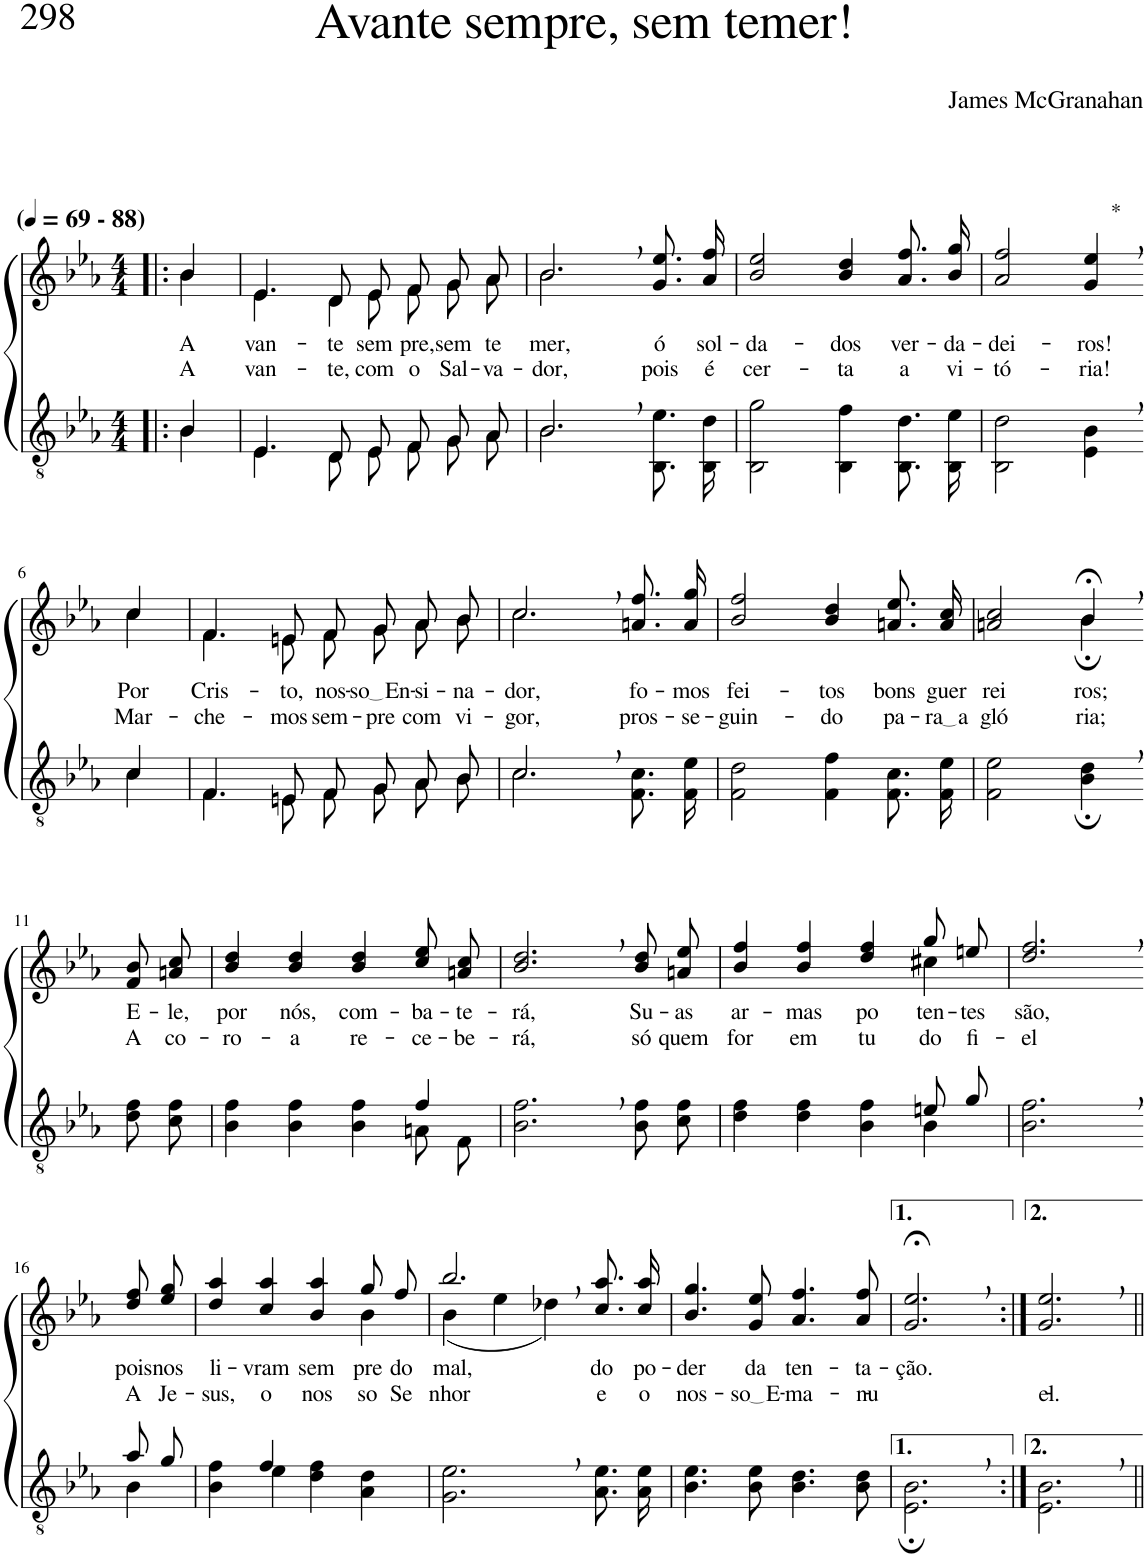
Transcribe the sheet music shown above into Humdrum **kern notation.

**kern	**kern	**text	**text
*part2	*part1	*part1	*part1
*staff2	*staff1	*staff1	*staff1
*I"Parte III e IV	*I"Parte I e II	*	*
*clefGv2	*clefG2	*	*
*Trd3c5	*Trd3c5	*	*
*k[b-e-a-]	*k[b-e-a-]	*	*
*M4/4	*M4/4	*	*
*MM69	*MM69	*	*
=1!|:	=1!|:	=1!|:	=1!|:
*^	*^	*	*
!	!	!LO:TX:a:B:t=(	!	!	!
!	!	!LO:TX:a:B:t=- 88)	!	!	!
!	!	!	!	!LO:LY:b	!LO:LY:b
4B-/	4B-\	4b-/	4b-\	A-	A-
=2	=2	=2	=2	=2	=2
!	!	!	!	!LO:LY:b	!LO:LY:b
*	*	*	*^	*	*
4.E-/	4.E-\	4.e-\	4.e-/	2ryy	-van-	-van-
!	!	!	!	!	!LO:LY:b	!LO:LY:b
8D/	8D\	4d\	8d/	.	-te	-te,
!	!	!	!	!	!LO:LY:b	!LO:LY:b
8E-/L	8E-\L	.	8e-/L	8e-\	sem-	com
!	!	!	!	!	!LO:LY:b	!LO:LY:b
8F/J	8F\J	8f\	8f/J	4.ryy	-pre,	o
!	!	!	!	!	!LO:LY:b	!LO:LY:b
8G/L	8G\L	8g\L	8g/L	.	sem	Sal-
!	!	!	!	!	!LO:LY:b	!LO:LY:b
8A-/J	8A-\J	8a-\J	8a-/J	.	te-	-va-
*	*	*	*v	*v	*	*
=3	=3	=3	=3	=3	=3
!	!	!	!	!	!LO:LY:b
!	!	!	!	!LO:LY:b	!
2.B-,/	2.B-\	2.b-,/	2.b-\	-mer,	-dor,
!	!	!	!	!LO:LY:b	!LO:LY:b
4ryy	8.BB-/ 8.e-/L	8.g\ 8.ee-\L	4ryy	ó	-pois
!	!	!	!	!LO:LY:b	!LO:LY:b
.	16BB-/ 16d/Jk	16a-\ 16ff\Jk	.	sol-	é
*	*	*v	*v	*	*
=4	=4	=4	=4	=4
!	!	!	!LO:LY:b	!LO:LY:b
*v	*v	*	*	*
2BB-\ 2g\	2b-/ 2ee-/	-da-	cer-
!	!	!LO:LY:b	!LO:LY:b
4BB-\ 4f\	4b-/ 4dd/	-dos	-ta
!	!	!LO:LY:b	!LO:LY:b
8.BB-/ 8.d/L	8.a-\ 8.ff\L	ver-	a
!	!	!LO:LY:b	!LO:LY:b
16BB-/ 16e-/Jk	16b-\ 16gg\Jk	-da-	vi-
=5	=5	=5	=5
!	!	!LO:LY:b	!LO:LY:b
2BB-\ 2d\	2a-/ 2ff/	-dei-	-tó-
!	!LO:TX:a:t=*	!	!
!	!	!LO:LY:b	!LO:LY:b
4E-\, 4B-\,	4g/, 4ee-/,	-ros!	-ria!
!!LO:LB:g=z
=6-	=6-	=6-	=6-
*^	*^	*	*
!	!	!	!	!LO:LY:b	!LO:LY:b
4c\	4c/	4cc/	4cc\	Por	Mar-
=7	=7	=7	=7	=7	=7
!	!	!	!	!LO:LY:b	!LO:LY:b
4.F/	4.F\	4.f/	4.f\	Cris-	-che-
!	!	!	!	!LO:LY:b	!LO:LY:b
8En/	8E\	8en/	8e\	-to,	-mos
!	!	!	!	!LO:LY:b	!LO:LY:b
8F/L	8F\L	8f/L	8f\L	nos-	sem-
!	!	!	!	!LO:LY:b	!LO:LY:b
8G/J	8G\J	8g/J	8g\J	so En	-pre
!	!	!	!	!LO:LY:b	!LO:LY:b
8A-/L	8A-\L	8a-/L	8a-\L	-si-	com
!	!	!	!	!LO:LY:b	!LO:LY:b
8B-/J	8B-\J	8b-/J	8b-\J	-na-	vi-
=8	=8	=8	=8	=8	=8
!	!	!	!	!LO:LY:b	!LO:LY:b
2.c,/	2.c\	2.cc,/	2.cc\	-dor,	-gor,
!	!	!	!	!LO:LY:b	!LO:LY:b
4ryy	8.F\ 8.c\L	8.an\ 8.ff\L	4ryy	fo-	pros-
!	!	!	!	!LO:LY:b	!LO:LY:b
.	16F\ 16e-\Jk	16a\ 16gg\Jk	.	-mos	-se-
*	*	*v	*v	*	*
=9	=9	=9	=9	=9
!	!	!	!LO:LY:b	!LO:LY:b
*v	*v	*	*	*
2F\ 2d\	2b-/ 2ff/	fei-	-guin-
!	!	!LO:LY:b	!LO:LY:b
4F\ 4f\	4b-/ 4dd/	-tos	-do
!	!	!LO:LY:b	!LO:LY:b
8.F\ 8.c\L	8.an\ 8.ee-\L	bons	pa-
!	!	!LO:LY:b	!LO:LY:b
16F\ 16e-\Jk	16a\ 16cc\Jk	guer-	ra a
=10	=10	=10	=10
*	*^	*	*
!	!	!	!LO:LY:b	!LO:LY:b
2F\ 2e-\	2ryy	2an/ 2cc/	-rei-	gló-
!	!	!	!LO:LY:b	!LO:LY:b
4B-\;, 4d\;,	4b-;<,\	4b-;/	-ros;	-ria;
!!LO:LB:g=z
=11-	=11-	=11-	=11-	=11-
!	!	!	!LO:LY:b	!LO:LY:b
*	*v	*v	*	*
8d\ 8f\L	8f/ 8b-/L	E-	A
!	!	!LO:LY:b	!LO:LY:b
8c\ 8f\J	8an/ 8cc/J	-le,	co-
=12	=12	=12	=12
*^	*	*	*
!	!	!	!LO:LY:b	!LO:LY:b
2.ryy	4B-\ 4f\	4b-/ 4dd/	por	-ro-
!	!	!	!LO:LY:b	!LO:LY:b
.	4B-\ 4f\	4b-/ 4dd/	nós,	-a
!	!	!	!LO:LY:b	!LO:LY:b
.	4B-\ 4f\	4b-/ 4dd/	com-	re-
!	!	!	!LO:LY:b	!LO:LY:b
4f/	8An\L	8cc\ 8ee-\L	-ba-	-ce-
!	!	!	!LO:LY:b	!LO:LY:b
.	8F\J	8an\ 8cc\J	-te-	-be-
=13	=13	=13	=13	=13
!	!	!	!LO:LY:b	!LO:LY:b
*v	*v	*	*	*
2.B-\, 2.f\,	2.b-/, 2.dd/,	-rá,	-rá,
!	!	!LO:LY:b	!LO:LY:b
8B-\ 8f\L	8b-\ 8dd\L	Su-	só
!	!	!LO:LY:b	!LO:LY:b
8c\ 8f\J	8an\ 8ee-\J	-as	quem
=14	=14	=14	=14
*^	*	*	*
!	!	!	!LO:LY:b	!LO:LY:b
*	*	*^	*	*
2.ryy	4d\ 4f\	4b-/ 4ff/	2.ryy	ar-	for
!	!	!	!	!LO:LY:b	!LO:LY:b
.	4d\ 4f\	4b-/ 4ff/	.	-mas	em
!	!	!	!	!LO:LY:b	!LO:LY:b
.	4B-\ 4f\	4dd/ 4ff/	.	po-	tu-
!	!	!	!	!LO:LY:b	!LO:LY:b
8en/L	4B-\	8gg/L	4cc#X\	-ten-	-do
!	!	!	!	!LO:LY:b	!LO:LY:b
8g/J	.	8een/J	.	-tes	fi-
*v	*v	*	*	*	*
*	*v	*v	*	*
=15	=15	=15	=15
!	!	!LO:LY:b	!LO:LY:b
2.B-\, 2.f\,	2.dd/, 2.ff/,	são,	-el
!!LO:LB:g=z
=16-	=16-	=16-	=16-
*^	*	*	*
!	!	!	!LO:LY:b	!LO:LY:b
8a-/L	4B-\	8dd\ 8ff\L	pois	A
!	!	!	!LO:LY:b	!LO:LY:b
8g/J	.	8ee-\ 8gg\J	nos	Je-
=17	=17	=17	=17	=17
!	!	!	!LO:LY:b	!LO:LY:b
*	*	*^	*	*
4ryy	4B-\ 4f\	4dd/ 4aa-/	2.ryy	li-	-sus,
!	!	!	!	!LO:LY:b	!LO:LY:b
4f/	4e-\	4cc/ 4aa-/	.	-vram	o
!	!	!	!	!LO:LY:b	!LO:LY:b
2ryy	4d\ 4f\	4b-/ 4aa-/	.	sem-	nos-
!	!	!	!	!LO:LY:b	!LO:LY:b
.	4A-\ 4d\	8gg/L	4b-\	-pre	-so
!	!	!	!	!LO:LY:b	!LO:LY:b
.	.	8ff/J	.	do	Se-
*v	*v	*	*	*	*
=18	=18	=18	=18	=18
!	!	!	!LO:LY:b	!LO:LY:b
2.G\, 2.e-\,	2.bb-,/	(4b-\	mal,	-nhor
.	.	4ee-\	.	.
.	.	4dd-X\)	.	.
!	!	!	!LO:LY:b	!LO:LY:b
8.A-\ 8.e-\L	8.cc\ 8.aa-\L	4ryy	do	e
!	!	!	!LO:LY:b	!LO:LY:b
16A-\ 16e-\Jk	16cc\ 16aa-\Jk	.	po-	o
*	*v	*v	*	*
=19	=19	=19	=19
!	!	!LO:LY:b	!LO:LY:b
4.B-\ 4.e-\	4.b-/ 4.gg/	-der	nos-
!	!	!LO:LY:b	!LO:LY:b
8B-\ 8e-\	8g/ 8ee-/	da	so E
!	!	!LO:LY:b	!LO:LY:b
4.B-\ 4.d\	4.a-/ 4.ff/	ten-	-ma-
!	!	!LO:LY:b	!LO:LY:b
8B-\ 8d\	8a-/ 8ff/	-ta-	-nu-
=20	=20	=20	=20
!	!	!LO:LY:b	!
2.E-\;, 2.B-\;,	2.g/;<, 2.ee-/;<,	-ção.	.
=21:|!	=21:|!	=21:|!	=21:|!
!	!	!	!LO:LY:b
2.E-\, 2.B-\,	2.g/, 2.ee-/,	.	-el.-
=||	=||	=||	=||
*-	*-	*-	*-
